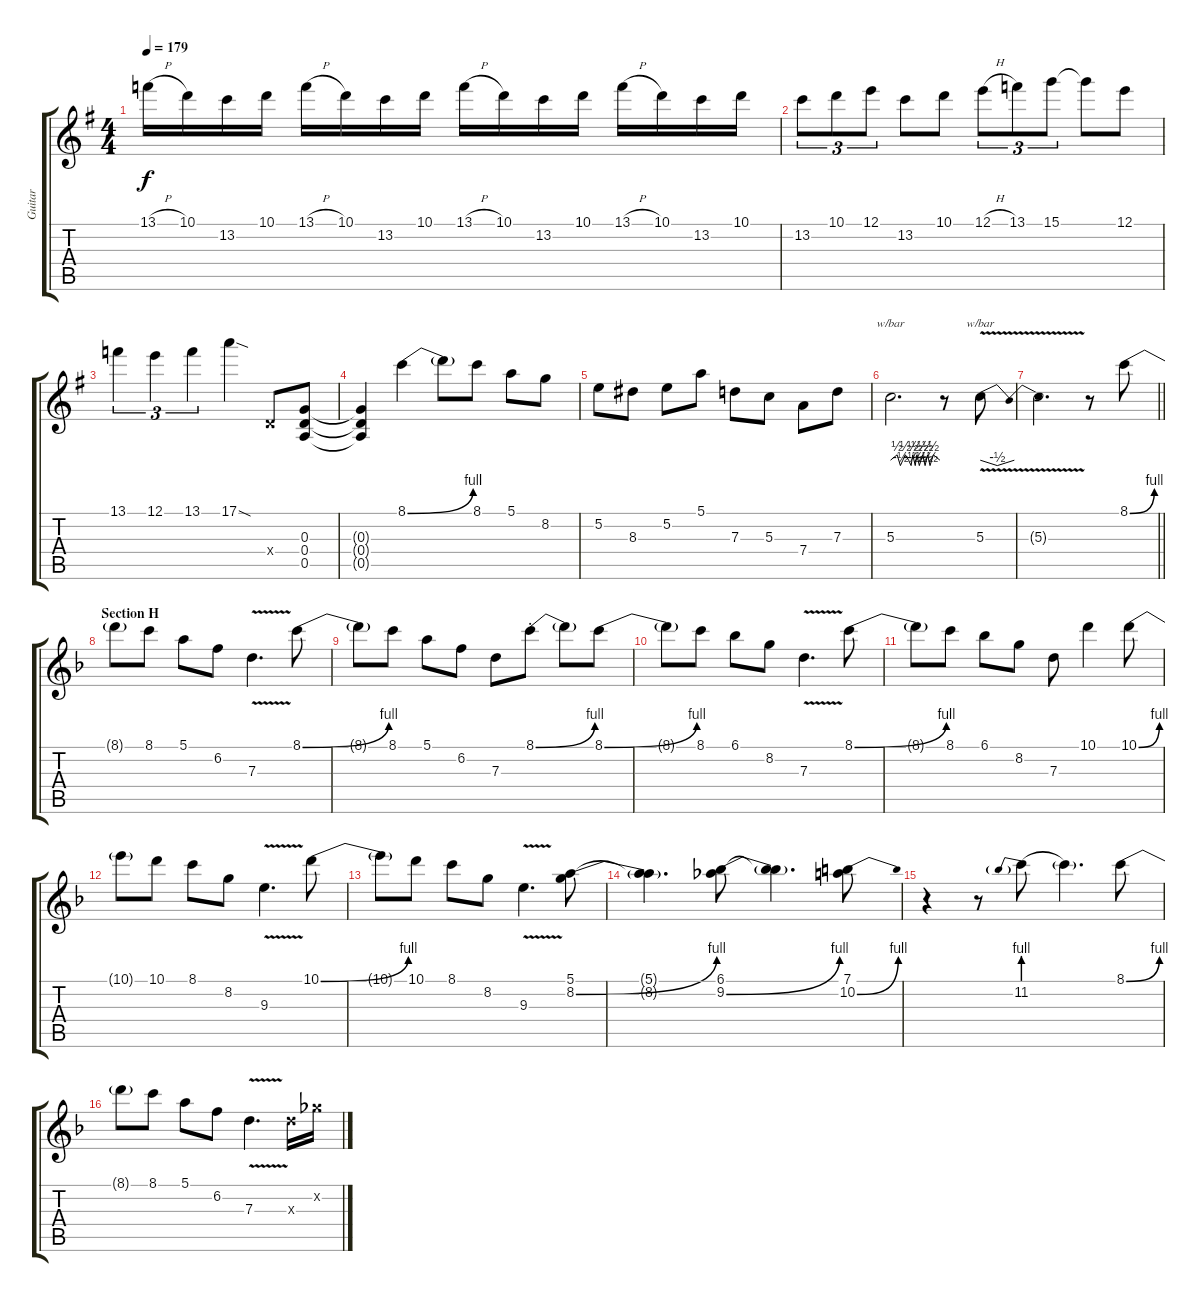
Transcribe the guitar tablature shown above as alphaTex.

\track ("Guitar" "Guitar") {instrument overdrivenguitar}
\staff {score tabs}
\tuning (E4 B3 G3 D3 A2 E2) {hide}
\ts (4 4)
\tempo 179
\clef g2
\ks g
13.1{h}.16{dy f} 10.1.16 13.2.16 10.1.16 13.1{h}.16 10.1.16 13.2.16 10.1.16 13.1{h}.16 10.1.16 13.2.16 10.1.16 13.1{h}.16 10.1.16 13.2.16 10.1.16 |
13.2.8{tu (3 2)} 10.1.8{tu (3 2)} 12.1.8{tu (3 2)} 13.2.8 10.1.8 12.1{h}.8{tu (3 2)} 13.1.8{tu (3 2)} 15.1.8{tu (3 2)} 15.1{t}.8 12.1.8 |
13.1.4{tu (3 2)} 12.1.4{tu (3 2)} 13.1.4{tu (3 2)} 17.1{sod}.4 0.4{x}.8 (0.3 0.4 0.5).8 |
(0.3{t} 0.4{t} 0.5{t}).4 8.1{be (bend 0 0 60 4)}.4 8.1{t}.8 8.1.8 5.1.8 8.2.8 |
5.2.8 8.3.8 5.2.8 5.1.8 7.3.8 5.3.8 7.4.8 7.3.8 |
5.3.2{d tbe (custom default 0 0 8 2 12 -2 15 0 18 2 22 0 25 -2 27 2 30 -2 32 2 35 -2 39 2 42 -2 45 2 48 -2 52 2 60 0)} r.8 5.3{v}.8{tbe (dip default 0 0 30 -2 60 0)} |
\barLineRight lightlight
5.3{t}.2{d} r.8 8.1{be (bend 0 0 60 4)}.8 |
\section ("" "Section H")
\ks dminor
8.1{t}.8 8.1.8 5.1.8 6.2.8 7.3{v}.4{d} 8.1{be (bend 0 0 60 4)}.8 |
8.1{t}.8 8.1.8 5.1.8 6.2.8 7.3.8 8.1{be (bend 0 0 60 4) st}.8 8.1{t}.8 8.1{be (bend 0 0 60 4)}.8 |
8.1{t}.8 8.1.8 6.1.8 8.2.8 7.3{v}.4{d} 8.1{be (bend 0 0 60 4)}.8 |
8.1{t}.8 8.1.8 6.1.8 8.2.8 7.3.8 10.1.4 10.1{be (bend 0 0 60 4)}.8 |
10.1{t}.8 10.1.8 8.1.8 8.2.8 9.3{v}.4{d} 10.1{be (bend 0 0 60 4)}.8 |
10.1{t}.8 10.1.8 8.1.8 8.2.8 9.3{v}.4{d} (5.1 8.2{be (bend 0 0 60 4)}).8 |
(5.1{t} 8.2{t}).4{d} (6.1 9.2{be (bend 0 0 60 4)}).8 (6.1{t} 9.2{t}).4{d} (7.1 10.2{be (bend 0 0 60 4)}).8 |
r.4 r.8 11.2{be (prebend 0 4 60 4)}.8 11.2{t}.4{d} 8.1{be (bend 0 0 60 4)}.8 |
8.1{t}.8 8.1.8 5.1.8 6.2.8 7.3{v}.4{d} 7.3{x}.16 7.2{x}.16
